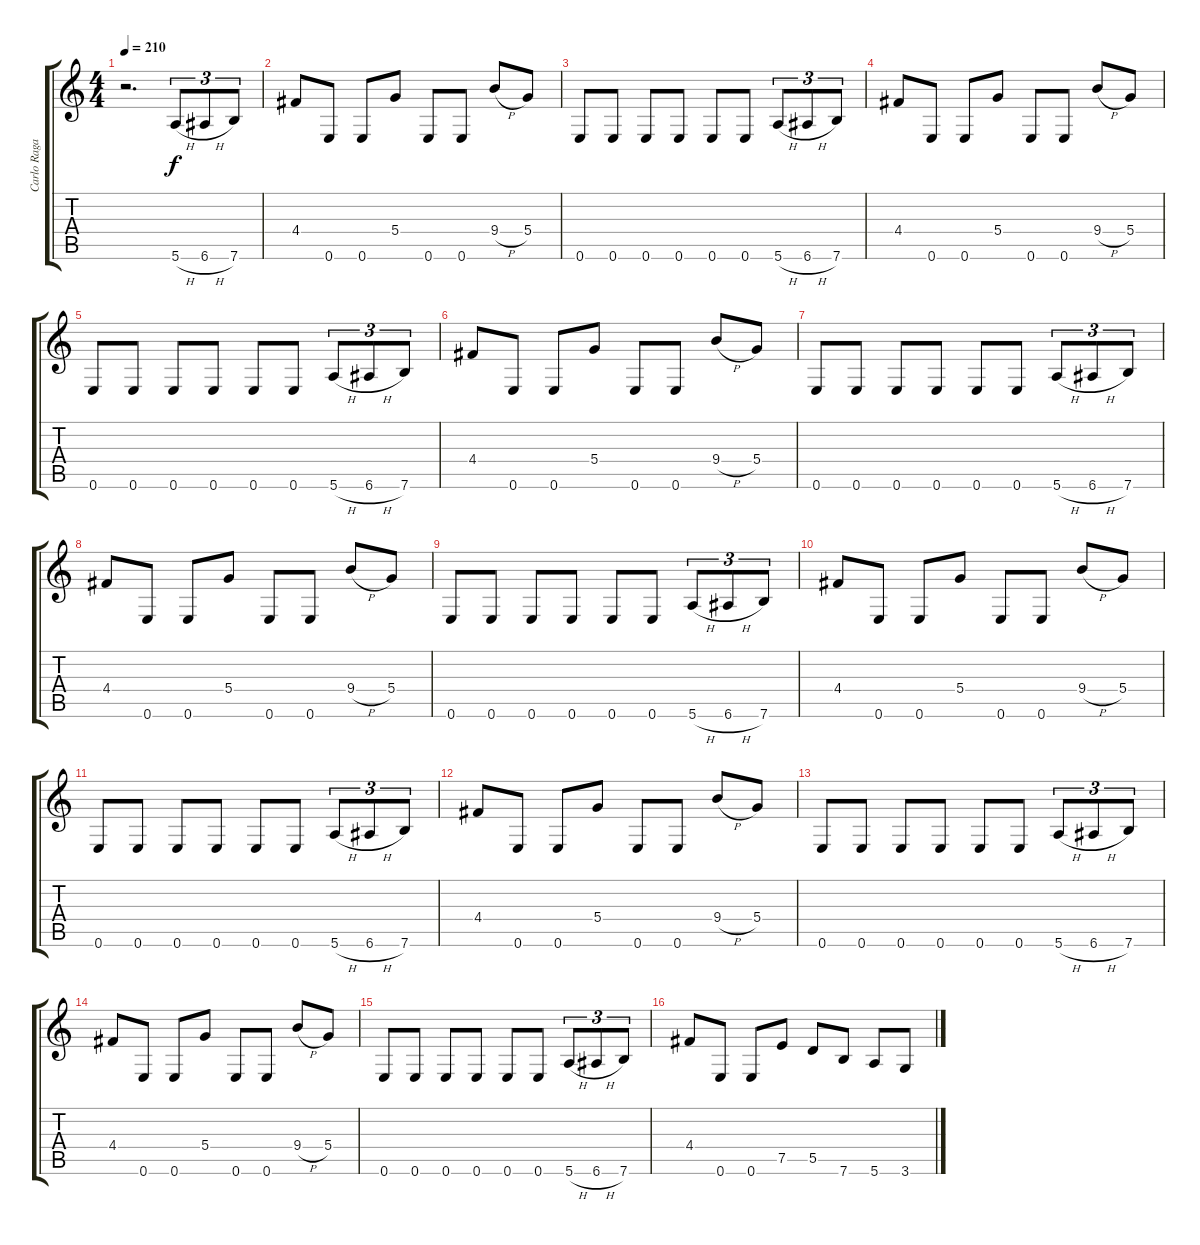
\track ("Carlo Ragadas " "Carlo Raga") {instrument distortionguitar}
\staff {score tabs}
\tuning (E4 B3 G3 D3 A2 E2) {hide}
\ts (4 4)
\tempo 210
\clef g2
\ks c
r.2{d dy f instrument distortionguitar} 5.6{h}.8{tu (3 2)} 6.6{h}.8{tu (3 2)} 7.6.8{tu (3 2)} |
4.4.8 0.6.8 0.6.8 5.4.8 0.6.8 0.6.8 9.4{h}.8 5.4.8 |
0.6.8 0.6.8 0.6.8 0.6.8 0.6.8 0.6.8 5.6{h}.8{tu (3 2)} 6.6{h}.8{tu (3 2)} 7.6.8{tu (3 2)} |
4.4.8 0.6.8 0.6.8 5.4.8 0.6.8 0.6.8 9.4{h}.8 5.4.8 |
0.6.8 0.6.8 0.6.8 0.6.8 0.6.8 0.6.8 5.6{h}.8{tu (3 2)} 6.6{h}.8{tu (3 2)} 7.6.8{tu (3 2)} |
4.4.8 0.6.8 0.6.8 5.4.8 0.6.8 0.6.8 9.4{h}.8 5.4.8 |
0.6.8 0.6.8 0.6.8 0.6.8 0.6.8 0.6.8 5.6{h}.8{tu (3 2)} 6.6{h}.8{tu (3 2)} 7.6.8{tu (3 2)} |
4.4.8 0.6.8 0.6.8 5.4.8 0.6.8 0.6.8 9.4{h}.8 5.4.8 |
0.6.8 0.6.8 0.6.8 0.6.8 0.6.8 0.6.8 5.6{h}.8{tu (3 2)} 6.6{h}.8{tu (3 2)} 7.6.8{tu (3 2)} |
4.4.8 0.6.8 0.6.8 5.4.8 0.6.8 0.6.8 9.4{h}.8 5.4.8 |
0.6.8 0.6.8 0.6.8 0.6.8 0.6.8 0.6.8 5.6{h}.8{tu (3 2)} 6.6{h}.8{tu (3 2)} 7.6.8{tu (3 2)} |
4.4.8 0.6.8 0.6.8 5.4.8 0.6.8 0.6.8 9.4{h}.8 5.4.8 |
0.6.8 0.6.8 0.6.8 0.6.8 0.6.8 0.6.8 5.6{h}.8{tu (3 2)} 6.6{h}.8{tu (3 2)} 7.6.8{tu (3 2)} |
4.4.8 0.6.8 0.6.8 5.4.8 0.6.8 0.6.8 9.4{h}.8 5.4.8 |
0.6.8 0.6.8 0.6.8 0.6.8 0.6.8 0.6.8 5.6{h}.8{tu (3 2)} 6.6{h}.8{tu (3 2)} 7.6.8{tu (3 2)} |
4.4.8 0.6.8 0.6.8 7.5.8 5.5.8 7.6.8 5.6.8 3.6.8
